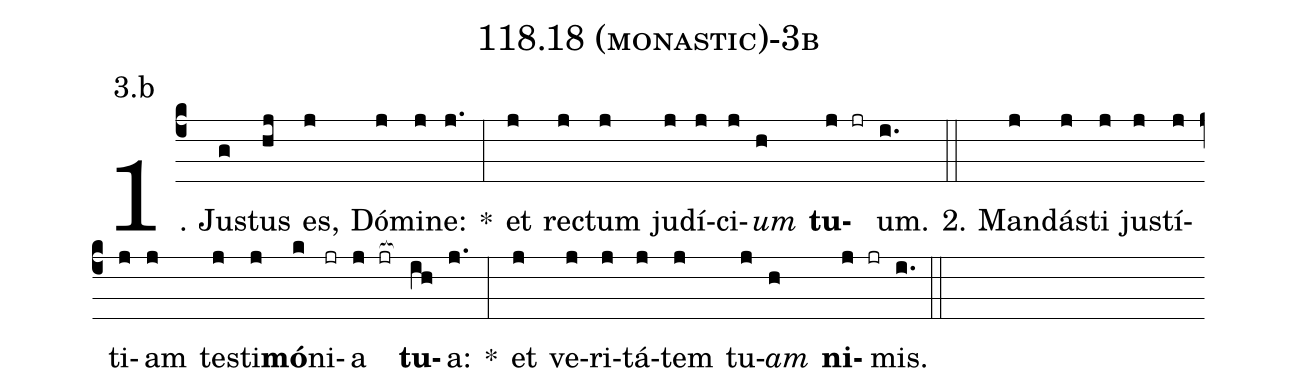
name: 118.18 (monastic)-3b;
annotation: 3.b;
%%
(c4)1. Jus(g)tus(hj) es,(j) Dó(j)mi(j)ne:(j.) *(:) et(j) rec(j)tum(j) ju(j)dí(j)ci(j)<i>um</i>(h) <b>tu</b>(j jr)um.(i.) (::)
2. Man(j)dás(j)ti(j) jus(j)tí(j)ti(j)am(j) tes(j)ti(j)<b>mó</b>(k)ni(jr)a(j jr[ocb:1{]) <b>tu</b>(ih[ocb:0}])a:(j.) *(:) et(j) ve(j)ri(j)tá(j)tem(j) tu(j)<i>am</i>(h) <b>ni</b>(j jr)mis.(i.) (::)
